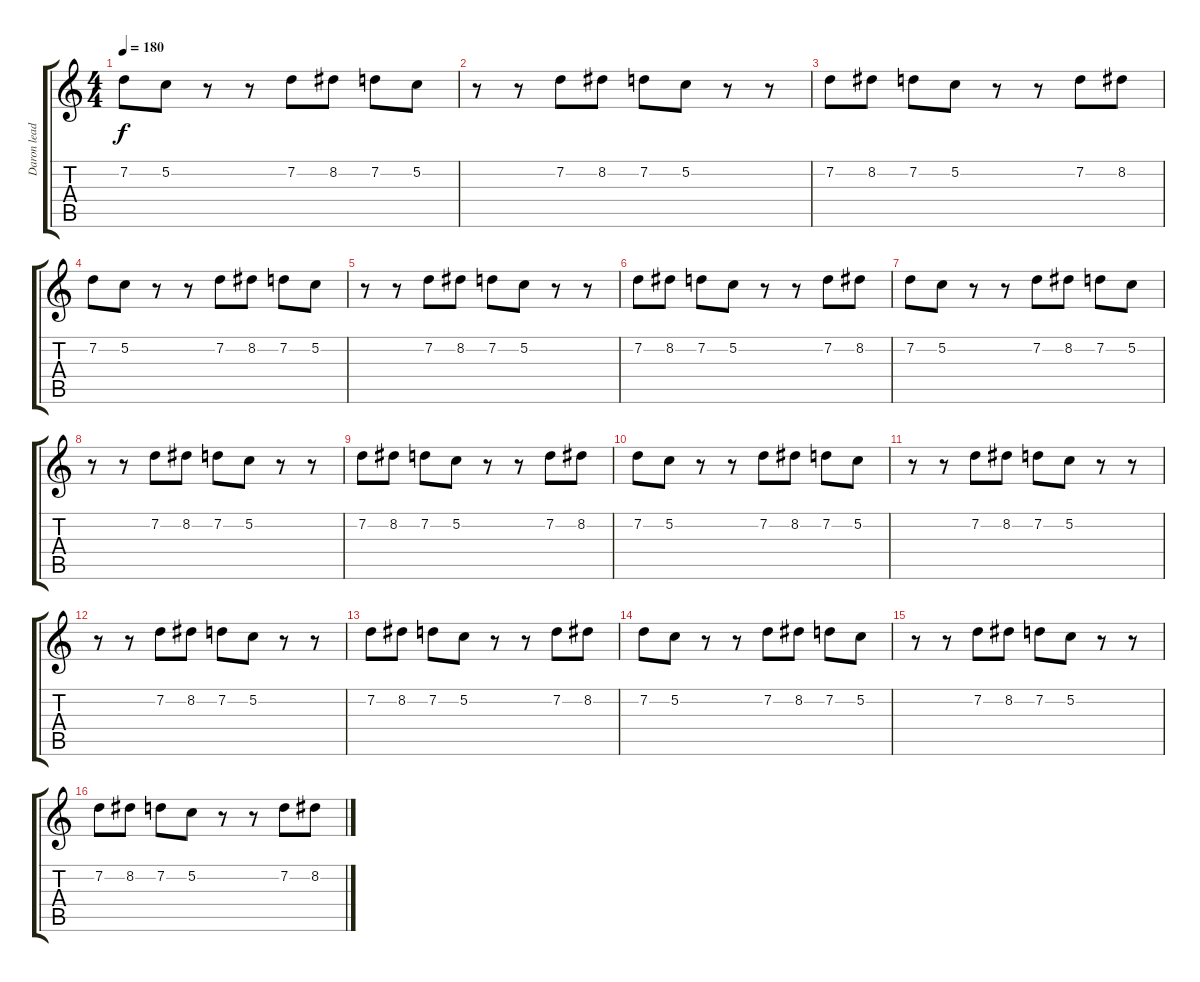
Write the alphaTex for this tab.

\track ("Daron lead" "Daron lead") {instrument distortionguitar}
\staff {score tabs}
\tuning (C4 G3 Eb3 Bb2 F2 C2) {hide}
\ts (4 4)
\tempo 180
\clef g2
\ks c
7.2.8{dy f} 5.2.8 r.8 r.8 7.2.8 8.2.8 7.2.8 5.2.8 |
r.8 r.8 7.2.8 8.2.8 7.2.8 5.2.8 r.8 r.8 |
7.2.8 8.2.8 7.2.8 5.2.8 r.8 r.8 7.2.8 8.2.8 |
7.2.8 5.2.8 r.8 r.8 7.2.8 8.2.8 7.2.8 5.2.8 |
r.8 r.8 7.2.8 8.2.8 7.2.8 5.2.8 r.8 r.8 |
7.2.8 8.2.8 7.2.8 5.2.8 r.8 r.8 7.2.8 8.2.8 |
7.2.8 5.2.8 r.8 r.8 7.2.8 8.2.8 7.2.8 5.2.8 |
r.8 r.8 7.2.8 8.2.8 7.2.8 5.2.8 r.8 r.8 |
7.2.8 8.2.8 7.2.8 5.2.8 r.8 r.8 7.2.8 8.2.8 |
7.2.8 5.2.8 r.8 r.8 7.2.8 8.2.8 7.2.8 5.2.8 |
r.8 r.8 7.2.8 8.2.8 7.2.8 5.2.8 r.8 r.8 |
r.8 r.8 7.2.8 8.2.8 7.2.8 5.2.8 r.8 r.8 |
7.2.8 8.2.8 7.2.8 5.2.8 r.8 r.8 7.2.8 8.2.8 |
7.2.8 5.2.8 r.8 r.8 7.2.8 8.2.8 7.2.8 5.2.8 |
r.8 r.8 7.2.8 8.2.8 7.2.8 5.2.8 r.8 r.8 |
7.2.8 8.2.8 7.2.8 5.2.8 r.8 r.8 7.2.8 8.2.8
